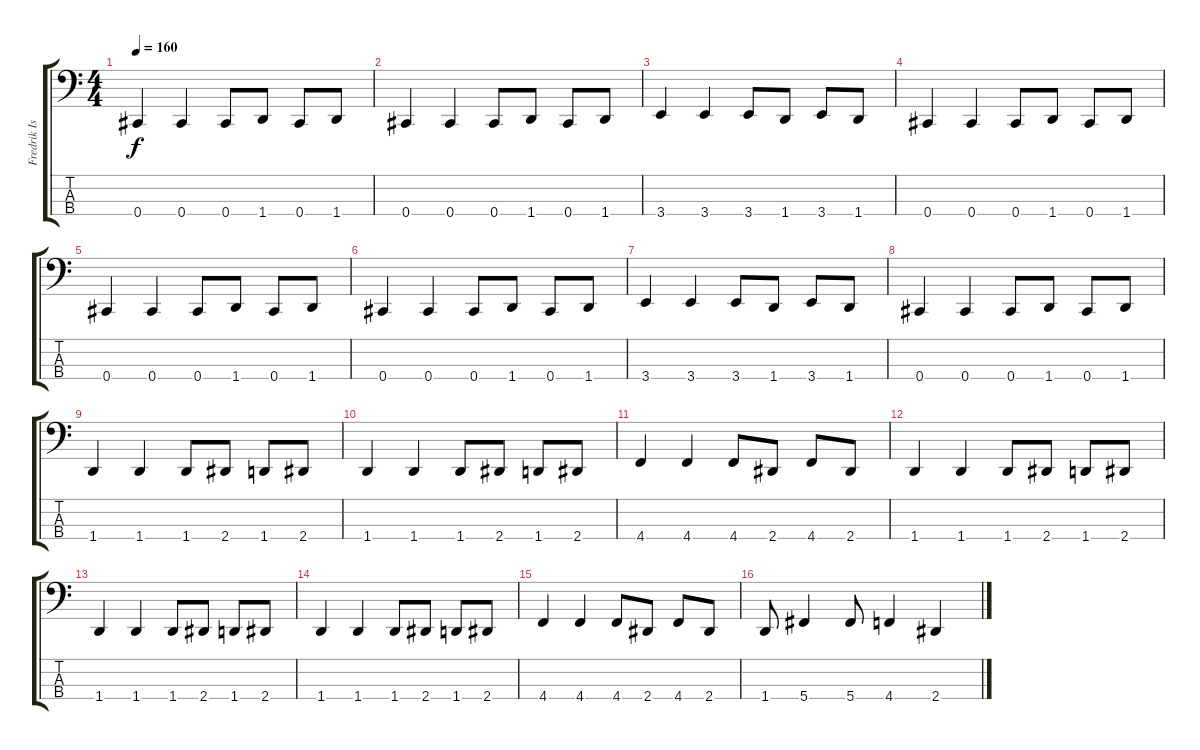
\track ("Fredrik Isaksson" "Fredrik Is") {instrument electricbasspick}
\staff {score tabs}
\tuning (E2 B1 Gb1 Db1) {hide}
\ts (4 4)
\tempo 160
\clef f4
\ks c
0.4.4{dy f} 0.4.4 0.4.8 1.4.8 0.4.8 1.4.8 |
0.4.4 0.4.4 0.4.8 1.4.8 0.4.8 1.4.8 |
3.4.4 3.4.4 3.4.8 1.4.8 3.4.8 1.4.8 |
0.4.4 0.4.4 0.4.8 1.4.8 0.4.8 1.4.8 |
0.4.4 0.4.4 0.4.8 1.4.8 0.4.8 1.4.8 |
0.4.4 0.4.4 0.4.8 1.4.8 0.4.8 1.4.8 |
3.4.4 3.4.4 3.4.8 1.4.8 3.4.8 1.4.8 |
0.4.4 0.4.4 0.4.8 1.4.8 0.4.8 1.4.8 |
1.4.4 1.4.4 1.4.8 2.4.8 1.4.8 2.4.8 |
1.4.4 1.4.4 1.4.8 2.4.8 1.4.8 2.4.8 |
4.4.4 4.4.4 4.4.8 2.4.8 4.4.8 2.4.8 |
1.4.4 1.4.4 1.4.8 2.4.8 1.4.8 2.4.8 |
1.4.4 1.4.4 1.4.8 2.4.8 1.4.8 2.4.8 |
1.4.4 1.4.4 1.4.8 2.4.8 1.4.8 2.4.8 |
4.4.4 4.4.4 4.4.8 2.4.8 4.4.8 2.4.8 |
1.4.8 5.4.4 5.4.8 4.4.4 2.4.4
